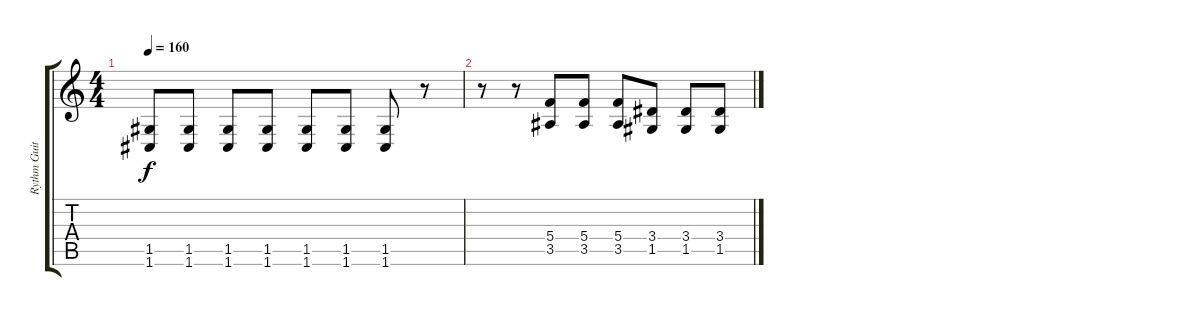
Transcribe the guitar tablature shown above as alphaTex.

\track ("Rythm Guitar" "Rythm Guit") {instrument overdrivenguitar}
\staff {score tabs}
\tuning (D4 A3 F3 C3 G2 C2) {hide}
\ts (4 4)
\tempo 160
\clef g2
\ks c
(1.5 1.6).8{dy f} (1.5 1.6).8 (1.5 1.6).8 (1.5 1.6).8 (1.5 1.6).8 (1.5 1.6).8 (1.5 1.6).8 r.8 |
r.8 r.8 (5.4 3.5).8 (5.4 3.5).8 (5.4 3.5).8 (3.4 1.5).8 (3.4 1.5).8 (3.4 1.5).8
